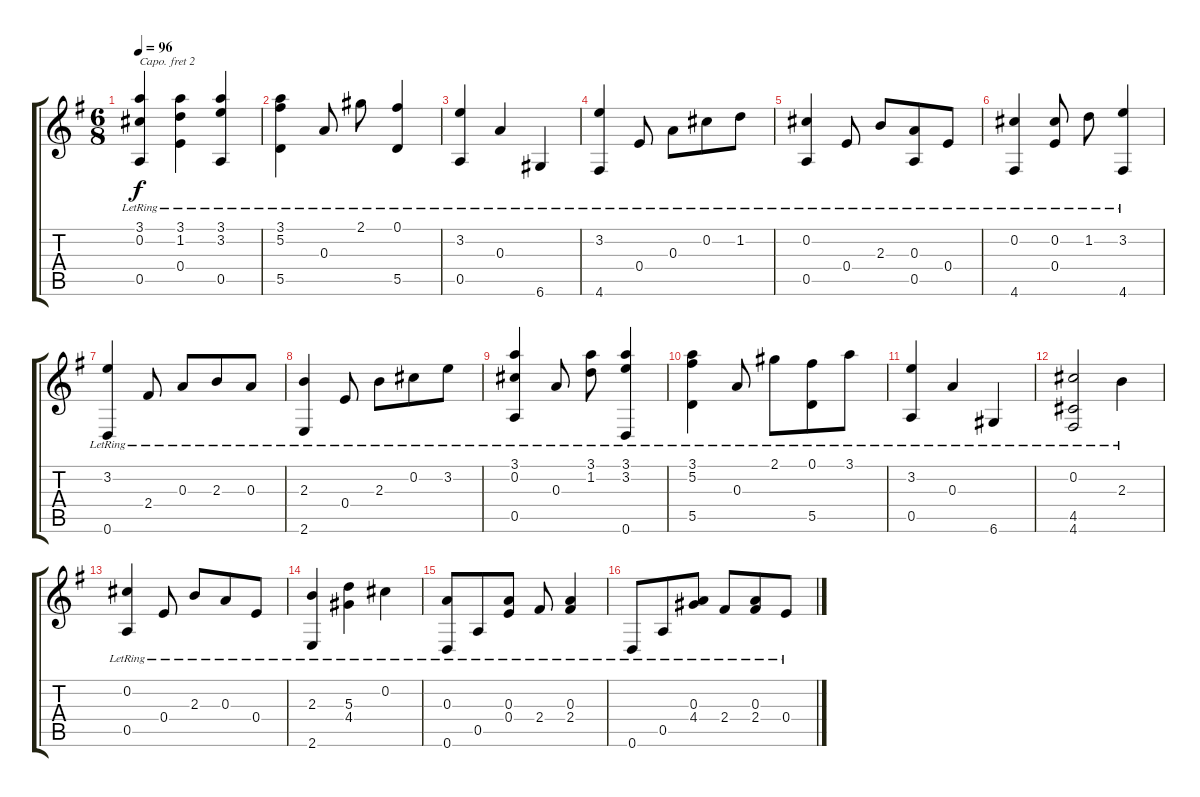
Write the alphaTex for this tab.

\track "" {instrument acousticguitarnylon}
\staff {score tabs}
\capo 2
\tuning (E4 B3 G3 D3 G2 C2) {hide}
\ts (6 8)
\tempo 96
\clef g2
\ks g
(3.1{lr} 0.2{lr} 0.5{lr}).4{dy f} (3.1{lr} 1.2{lr} 0.4{lr}).4 (3.1{lr} 3.2{lr} 0.5{lr}).4 |
(3.1{lr} 5.2{lr} 5.5{lr}).4 0.3{lr}.8 2.1{lr}.8 (0.1{lr} 5.5{lr}).4 |
(3.2{lr} 0.5{lr}).4 0.3{lr}.4 6.6{lr}.4 |
(3.2{lr} 4.6{lr}).4 0.4{lr}.8 0.3{lr}.8 0.2{lr}.8 1.2{lr}.8 |
(0.2{lr} 0.5{lr}).4 0.4{lr}.8 2.3{lr}.8 (0.3{lr} 0.5{lr}).8 0.4{lr}.8 |
(0.2{lr} 4.6{lr}).4 (0.2{lr} 0.4{lr}).8 1.2{lr}.8 (3.2{lr} 4.6{lr}).4 |
(3.2{lr} 0.6{lr}).4 2.4{lr}.8 0.3{lr}.8 2.3{lr}.8 0.3{lr}.8 |
(2.3{lr} 2.6{lr}).4 0.4{lr}.8 2.3{lr}.8 0.2{lr}.8 3.2{lr}.8 |
(3.1{lr} 0.2{lr} 0.5{lr}).4 0.3{lr}.8 (3.1{lr} 1.2{lr}).8 (3.1{lr} 3.2{lr} 0.6{lr}).4 |
(3.1{lr} 5.2{lr} 5.5{lr}).4 0.3{lr}.8 2.1{lr}.8 (0.1{lr} 5.5{lr}).8 3.1{lr}.8 |
(3.2{lr} 0.5{lr}).4 0.3{lr}.4 6.6{lr}.4 |
(0.2{lr} 4.5{lr} 4.6{lr}).2 2.3{lr}.4 |
(0.2{lr} 0.5{lr}).4 0.4{lr}.8 2.3{lr}.8 0.3{lr}.8 0.4{lr}.8 |
(2.3{lr} 2.6{lr}).4 (5.3{lr} 4.4{lr}).4 0.2{lr}.4 |
(0.3{lr} 0.6{lr}).8 0.5{lr}.8 (0.3{lr} 0.4{lr}).8 2.4{lr}.8 (0.3{lr} 2.4{lr}).4 |
0.6{lr}.8 0.5{lr}.8 (0.3{lr} 4.4{lr}).8 2.4{lr}.8 (0.3{lr} 2.4{lr}).8 0.4{lr}.8
